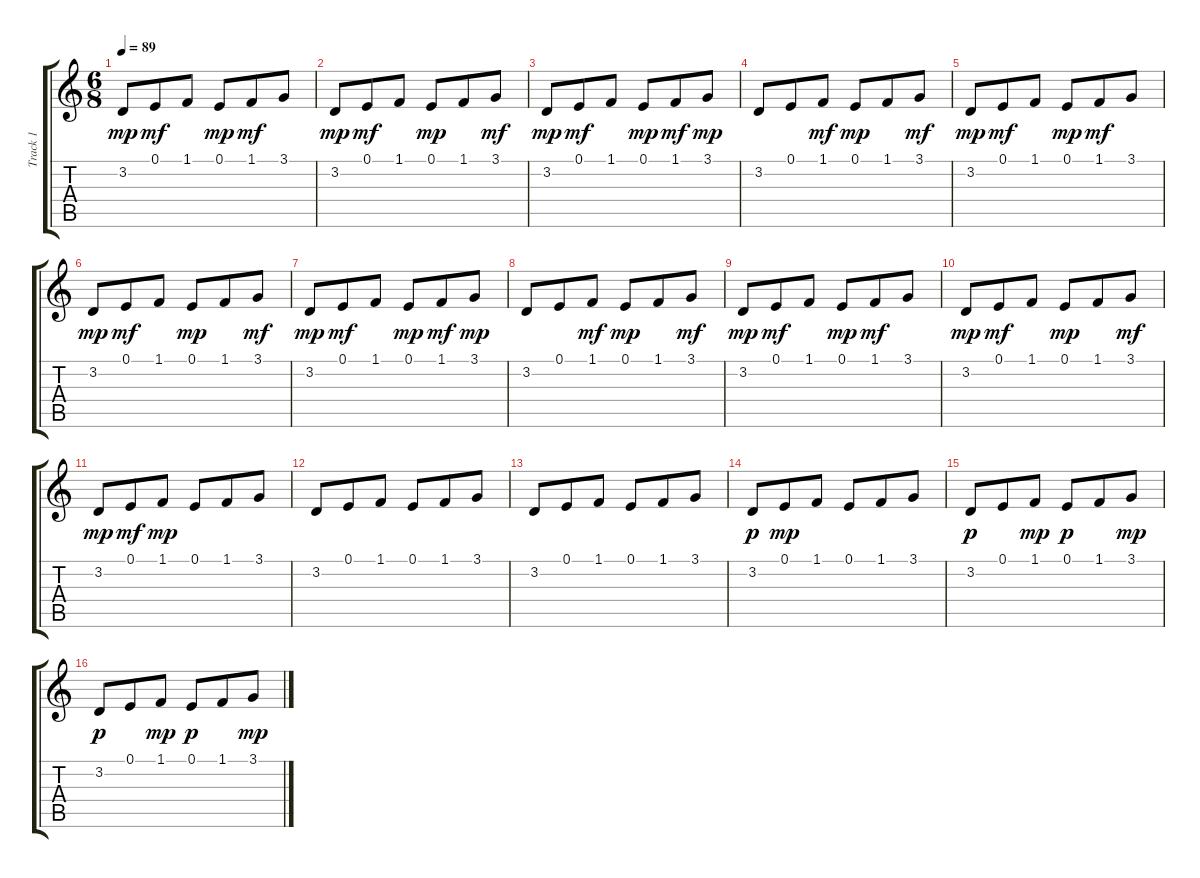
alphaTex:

\track ("Track 1" "Track 1") {instrument stringensemble1}
\staff {score tabs}
\tuning (E4 B3 G3 D3 A2 E2) {hide}
\ts (6 8)
\tempo 89
\clef g2
\ks c
3.2.8{dy mp} 0.1.8{dy mf} 1.1.8 0.1.8{dy mp} 1.1.8{dy mf} 3.1.8 |
3.2.8{dy mp} 0.1.8{dy mf} 1.1.8 0.1.8{dy mp} 1.1.8 3.1.8{dy mf} |
3.2.8{dy mp} 0.1.8{dy mf} 1.1.8 0.1.8{dy mp} 1.1.8{dy mf} 3.1.8{dy mp} |
3.2.8 0.1.8 1.1.8{dy mf} 0.1.8{dy mp} 1.1.8 3.1.8{dy mf} |
3.2.8{dy mp} 0.1.8{dy mf} 1.1.8 0.1.8{dy mp} 1.1.8{dy mf} 3.1.8 |
3.2.8{dy mp} 0.1.8{dy mf} 1.1.8 0.1.8{dy mp} 1.1.8 3.1.8{dy mf} |
3.2.8{dy mp} 0.1.8{dy mf} 1.1.8 0.1.8{dy mp} 1.1.8{dy mf} 3.1.8{dy mp} |
3.2.8 0.1.8 1.1.8{dy mf} 0.1.8{dy mp} 1.1.8 3.1.8{dy mf} |
3.2.8{dy mp} 0.1.8{dy mf} 1.1.8 0.1.8{dy mp} 1.1.8{dy mf} 3.1.8 |
3.2.8{dy mp} 0.1.8{dy mf} 1.1.8 0.1.8{dy mp} 1.1.8 3.1.8{dy mf} |
3.2.8{dy mp} 0.1.8{dy mf} 1.1.8{dy mp} 0.1.8 1.1.8 3.1.8 |
3.2.8 0.1.8 1.1.8 0.1.8 1.1.8 3.1.8 |
3.2.8 0.1.8 1.1.8 0.1.8 1.1.8 3.1.8 |
3.2.8{dy p} 0.1.8{dy mp} 1.1.8 0.1.8 1.1.8 3.1.8 |
3.2.8{dy p} 0.1.8 1.1.8{dy mp} 0.1.8{dy p} 1.1.8 3.1.8{dy mp} |
3.2.8{dy p} 0.1.8 1.1.8{dy mp} 0.1.8{dy p} 1.1.8 3.1.8{dy mp}
